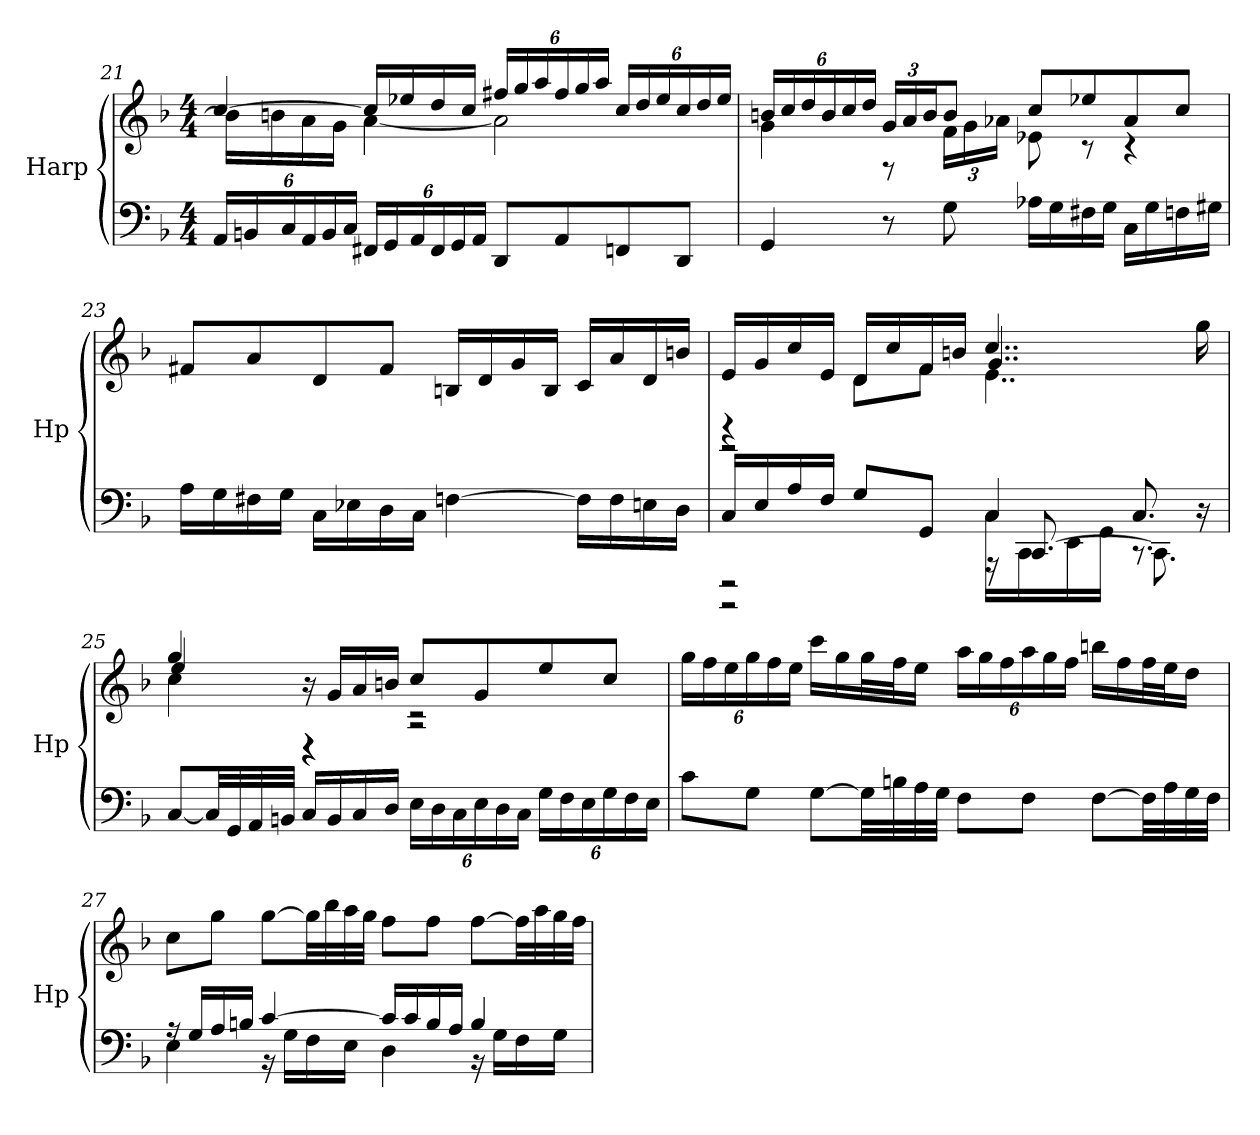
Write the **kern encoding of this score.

**kern	**kern
*part1	*part1
*staff2	*staff1
*I"Harp	*
*I'Hp	*
!!LO:LB:g=z
*clefF4	*clefG2
*k[b-]	*k[b-]
*M4/4	*M4/4
*Xbrackettup	*
=21	=21
*	*^
24AA/LL	[4cc/	16b\LL]
24BBn/	.	.
.	.	16bn\
24C/	.	.
24AA/	.	16a\
24BB/	.	.
.	.	16g\JJ
24C/JJ	.	.
24FF#X/LL	16cc/LL]	[4a\
24GG/	.	.
.	16ee-X/	.
24AA/	.	.
24FF#/	16dd/	.
24GG/	.	.
.	16cc/JJ	.
24AA/JJ	.	.
*	*Xbrackettup	*
8DD/L	24ff#X/LL	2a\]
.	24gg/	.
.	24aa/	.
8AA/	24ff#/	.
.	24gg/	.
.	24aa/JJ	.
8FFn/	24cc/LL	.
.	24dd/	.
.	24ee-/	.
8DD/J	24cc/	.
.	24dd/	.
.	24ee-/JJ	.
!!LO:LB:g=z	!!
=22	=22	=22
4GG/	24bn/LL	4g\
.	24cc/	.
.	24dd/	.
.	24b/	.
.	24cc/	.
.	24dd/JJ	.
8r	24g/LL	8rF
.	24a/	.
.	24b/J	.
8G\	8b/J	24f\LL
.	.	24g\
.	.	24a-X\JJ
16A-X\LL	8cc/L	8e-X\
16G\	.	.
16F#X\	8ee-X/	8r
16G\JJ	.	.
16C\LL	8a-/	4r
16G\	.	.
16Fn\	8cc/J	.
16G#X\JJ	.	.
*	*v	*v
=23	=23
16A\LL	8f#X/L
16G\	.
16F#X\	8a/
16G\JJ	.
16C\LL	8d/
16E-X\	.
16D\	8f#/J
16C\JJ	.
[4Fn\	16Bn/LL
.	16d/
.	16g/
.	16B/JJ
16F\LL]	16c/LL
16F\	16a/
16En\	16d/
16D\JJ	16bn/JJ
!!LO:LB:g=z
=24	=24
*^	*^
*	*^	*	*^
16C/LL	2rDDD	2rGGGG	16e/LL	4rBB	2rEE
16E/	.	.	16g/	.	.
16A/	.	.	16cc/	.	.
16F/JJ	.	.	16e/JJ	.	.
8G/L	.	.	16d/LL	8d\L	.
.	.	.	16cc/	.	.
8GG/J	.	.	16f/	8f\J	.
.	.	.	16bn/JJ	.	.
4C/	16C\LL	16rAAA	4..cc/	4..g/	4..e\
.	16CC\	[8.CC/	.	.	.
.	16EE\	.	.	.	.
.	16GG\JJ	.	.	.	.
8.C/	8.rCC	8.CC\]	.	.	.
16r	16ryy	16ryy	16gg\	16ryy	16ryy
*v	*v	*v	*	*	*
=25	=25	=25	=25
[8C/L	4gg/	4ee/	4cc\
32C/LL]	.	.	.
32GG/	.	.	.
32AA/	.	.	.
32BBn/JJJ	.	.	.
16C/LL	16r	4rD	4rD
16BB/	16g/LL	.	.
16C/	16a/	.	.
16D/JJ	16bn/JJ	.	.
24E\LL	8cc/L	2rc	2rA
24D\	.	.	.
24C\	.	.	.
24E\	8g/	.	.
24D\	.	.	.
24C\JJ	.	.	.
24G\LL	8ee/	.	.
24F\	.	.	.
24E\	.	.	.
24G\	8cc/J	.	.
24F\	.	.	.
24E\JJ	.	.	.
*	*v	*v	*v
!!LO:PB:g=z
=26	=26
8c\L	24gg\LL
.	24ff\
.	24ee\
8G\J	24gg\
.	24ff\
.	24ee\JJ
[8G\L	16ccc\LL
.	16gg\
32G\LL]	32gg\L
32Bn\	32ff\J
32A\	16ee\JJ
32G\JJJ	.
8F\L	24aa\LL
.	24gg\
.	24ff\
8F\J	24aa\
.	24gg\
.	24ff\JJ
[8F\L	16bbn\LL
.	16ff\
32F\LL]	32ff\L
32A\	32ee\J
32G\	16dd\JJ
32F\JJJ	.
!!LO:LB:g=z
=27	=27
*^	*
16rA	4E\	8cc\L
16G/LL	.	.
16A/	.	8gg\J
16Bn/JJ	.	.
[4c/	16r	[8gg\L
.	16G\LL	.
.	16F\	32gg\LL]
.	.	32bb-\
.	16E\JJ	32aa\
.	.	32gg\JJJ
16c/LL]	4D\	8ff\L
16c/	.	.
16B/	.	8ff\J
16A/JJ	.	.
4B/	16r	[8ff\L
.	16G\LL	.
.	16F\	32ff\LL]
.	.	32aa\
.	16G\JJ	32gg\
.	.	32ff\JJJ
*v	*v	*
=	=
*-	*-
